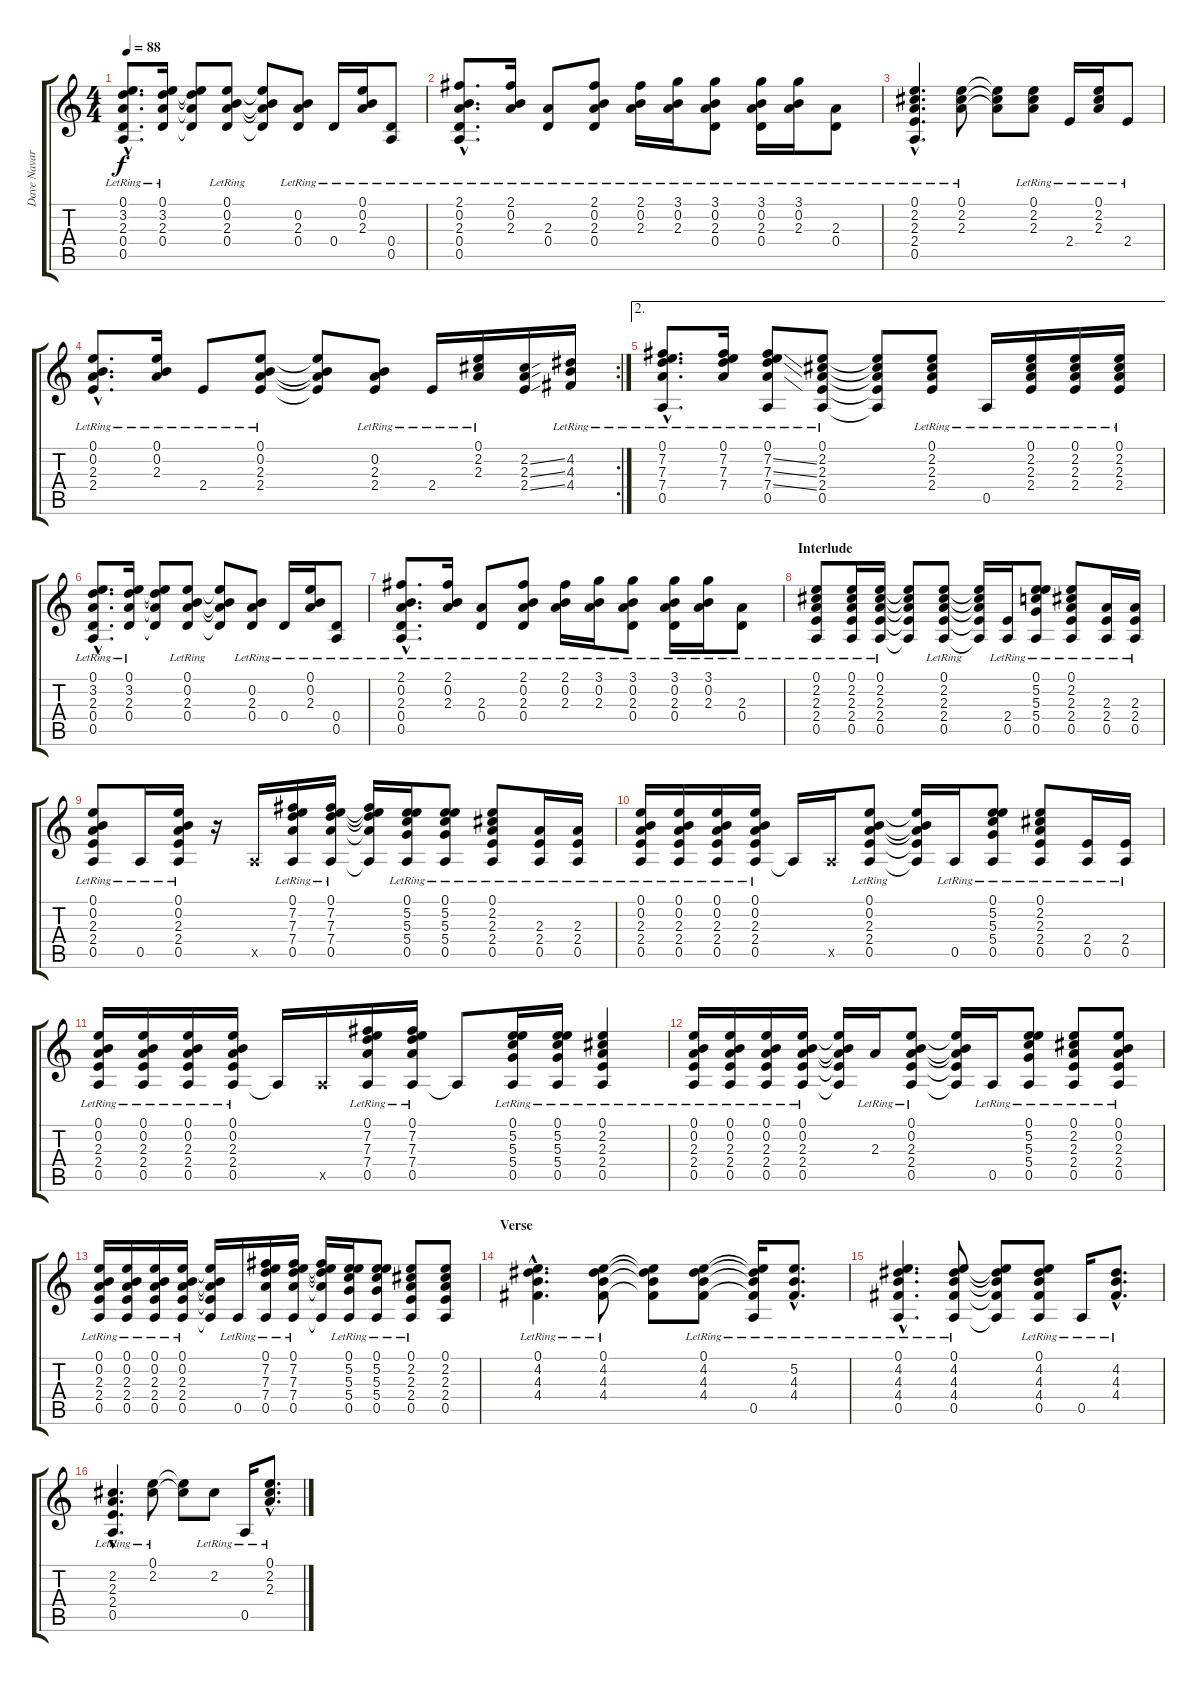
\track ("Dave Navarro Clean" "Dave Navar") {instrument electricguitarclean}
\staff {score tabs}
\tuning (E4 B3 G3 D3 A2 E2) {hide}
\ts (4 4)
\tempo 88
\clef g2
\ks c
(0.1{hac lr} 3.2{hac lr} 2.3{hac lr} 0.4{hac lr} 0.5{hac lr}).8{d dy f} (0.1{lr} 3.2{lr} 2.3{lr} 0.4{lr}).16 (0.1{t} 3.2{t} 2.3{t} 0.4{t}).8 (0.1{lr} 0.2{lr} 2.3{lr} 0.4{lr}).8 (0.1{t} 0.2{t} 2.3{t} 0.4{t}).8 (0.2{lr} 2.3{lr} 0.4{lr}).8 0.4{lr}.16 (0.1{lr} 0.2{lr} 2.3{lr}).16 (0.4{lr} 0.5{lr}).8 |
(2.1{hac lr} 0.2{hac lr} 2.3{hac lr} 0.4{hac lr} 0.5{hac lr}).8{d} (2.1{lr} 0.2{lr} 2.3{lr}).16 (2.3{lr} 0.4{lr}).8 (2.1{lr} 0.2{lr} 2.3{lr} 0.4{lr}).8 (2.1{lr} 0.2{lr} 2.3{lr}).16 (3.1{lr} 0.2{lr} 2.3{lr}).16 (3.1{lr} 0.2{lr} 2.3{lr} 0.4{lr}).8 (3.1{lr} 0.2{lr} 2.3{lr} 0.4{lr}).16 (3.1{lr} 0.2{lr} 2.3{lr}).16 (2.3{lr} 0.4{lr}).8 |
(0.1{hac lr} 2.2{hac lr} 2.3{hac lr} 2.4{hac lr} 0.5{hac lr}).4{d} (0.1{lr} 2.2{lr} 2.3{lr}).8 (0.1{t} 2.2{t} 2.3{t}).8 (0.1{lr} 2.2{lr} 2.3{lr}).8 2.4{lr}.16 (0.1{lr} 2.2{lr} 2.3{lr}).16 2.4{lr}.8 |
\rc 2
(0.1{hac lr} 0.2{hac lr} 2.3{hac lr} 2.4{hac lr}).8{d} (0.1{lr} 0.2{lr} 2.3{lr}).16 2.4{lr}.8 (0.1{lr} 0.2{lr} 2.3{lr} 2.4{lr}).8 (0.1{t} 0.2{t} 2.3{t} 2.4{t}).8 (0.2{lr} 2.3{lr} 2.4{lr}).8 2.4{lr}.16 (0.1{lr} 2.2{lr} 2.3{lr}).16 (2.2{ss} 2.3{ss} 2.4{ss}).16 (4.2{lr} 4.3{lr} 4.4{lr}).16 |
\ae 2
(0.1{hac lr} 7.2{hac lr} 7.3{hac lr} 7.4{hac lr} 0.5{hac lr}).8{d} (0.1{lr} 7.2{lr} 7.3{lr} 7.4{lr}).16 (0.1{lr} 7.2{ss} 7.3{ss} 7.4{ss} 0.5{lr}).8 (0.1{lr} 2.2{lr} 2.3{lr} 2.4{lr} 0.5{lr}).8 (0.1{t} 2.2{t} 2.3{t} 2.4{t} 0.5{t}).8 (0.1{lr} 2.2{lr} 2.3{lr} 2.4{lr}).8 0.5{lr}.16 (0.1{lr} 2.2{lr} 2.3{lr} 2.4{lr}).16 (0.1{lr} 2.2{lr} 2.3{lr} 2.4{lr}).16 (0.1{lr} 2.2{lr} 2.3{lr} 2.4{lr}).16 |
(0.1{hac lr} 3.2{hac lr} 2.3{hac lr} 0.4{hac lr} 0.5{hac lr}).8{d} (0.1{lr} 3.2{lr} 2.3{lr} 0.4{lr}).16 (0.1{t} 3.2{t} 2.3{t} 0.4{t}).8 (0.1{lr} 0.2{lr} 2.3{lr} 0.4{lr}).8 (0.1{t} 0.2{t} 2.3{t} 0.4{t}).8 (0.2{lr} 2.3{lr} 0.4{lr}).8 0.4{lr}.16 (0.1{lr} 0.2{lr} 2.3{lr}).16 (0.4{lr} 0.5{lr}).8 |
(2.1{hac lr} 0.2{hac lr} 2.3{hac lr} 0.4{hac lr} 0.5{hac lr}).8{d} (2.1{lr} 0.2{lr} 2.3{lr}).16 (2.3{lr} 0.4{lr}).8 (2.1{lr} 0.2{lr} 2.3{lr} 0.4{lr}).8 (2.1{lr} 0.2{lr} 2.3{lr}).16 (3.1{lr} 0.2{lr} 2.3{lr}).16 (3.1{lr} 0.2{lr} 2.3{lr} 0.4{lr}).8 (3.1{lr} 0.2{lr} 2.3{lr} 0.4{lr}).16 (3.1{lr} 0.2{lr} 2.3{lr}).16 (2.3{lr} 0.4{lr}).8 |
\section ("" "Interlude")
(0.1{lr} 2.2{lr} 2.3{lr} 2.4{lr} 0.5{lr}).8 (0.1{lr} 2.2{lr} 2.3{lr} 2.4{lr} 0.5{lr}).16 (0.1{lr} 2.2{lr} 2.3{lr} 2.4{lr} 0.5{lr}).16 (0.1{t} 2.2{t} 2.3{t} 2.4{t} 0.5{t}).8 (0.1{lr} 2.2{lr} 2.3{lr} 2.4{lr} 0.5{lr}).8 (0.1{t} 2.2{t} 2.3{t} 2.4{t} 0.5{t}).16 (2.4{lr} 0.5{lr}).16 (0.1{lr} 5.2{lr} 5.3{lr} 5.4{lr} 0.5{lr}).8 (0.1{lr} 2.2{lr} 2.3{lr} 2.4{lr} 0.5{lr}).8 (2.3{lr} 2.4{lr} 0.5{lr}).16 (2.3{lr} 2.4{lr} 0.5{lr}).16 |
(0.1{lr} 0.2{lr} 2.3{lr} 2.4{lr} 0.5{lr}).8 0.5{lr}.16 (0.1{lr} 0.2{lr} 2.3{lr} 2.4{lr} 0.5{lr}).16 r.16 0.5{x}.16 (0.1{lr} 7.2{lr} 7.3{lr} 7.4{lr} 0.5{lr}).16 (0.1{lr} 7.2{lr} 7.3{lr} 7.4{lr} 0.5{lr}).16 (0.1{t} 7.2{t} 7.3{t} 7.4{t} 0.5{t}).16 (0.1{lr} 5.2{lr} 5.3{lr} 5.4{lr} 0.5{lr}).16 (0.1{lr} 5.2{lr} 5.3{lr} 5.4{lr} 0.5{lr}).8 (0.1{lr} 2.2{lr} 2.3{lr} 2.4{lr} 0.5{lr}).8 (2.3{lr} 2.4{lr} 0.5{lr}).16 (2.3{lr} 2.4{lr} 0.5{lr}).16 |
(0.1{lr} 0.2{lr} 2.3{lr} 2.4{lr} 0.5{lr}).16 (0.1{lr} 0.2{lr} 2.3{lr} 2.4{lr} 0.5{lr}).16 (0.1{lr} 0.2{lr} 2.3{lr} 2.4{lr} 0.5).16 (0.1{lr} 0.2{lr} 2.3{lr} 2.4{lr} 0.5{lr}).16 0.5{t}.16 0.5{x}.16 (0.1{lr} 0.2{lr} 2.3{lr} 2.4{lr} 0.5{lr}).8 (0.1{t} 0.2{t} 2.3{t} 2.4{t} 0.5{t}).16 0.5{lr}.16 (0.1{lr} 5.2{lr} 5.3{lr} 5.4{lr} 0.5{lr}).8 (0.1{lr} 2.2{lr} 2.3{lr} 2.4{lr} 0.5{lr}).8 (2.4{lr} 0.5{lr}).16 (2.4{lr} 0.5{lr}).16 |
(0.1{lr} 0.2{lr} 2.3{lr} 2.4{lr} 0.5{lr}).16 (0.1{lr} 0.2{lr} 2.3{lr} 2.4{lr} 0.5{lr}).16 (0.1{lr} 0.2{lr} 2.3{lr} 2.4{lr} 0.5{lr}).16 (0.1{lr} 0.2{lr} 2.3{lr} 2.4{lr} 0.5{lr}).16 0.5{t}.16 0.5{x}.16 (0.1{lr} 7.2{lr} 7.3{lr} 7.4{lr} 0.5{lr}).16 (0.1{lr} 7.2{lr} 7.3{lr} 7.4{lr} 0.5{lr}).16 0.5{t}.8 (0.1{lr} 5.2{lr} 5.3{lr} 5.4{lr} 0.5{lr}).16 (0.1{lr} 5.2{lr} 5.3{lr} 5.4{lr} 0.5{lr}).16 (0.1{lr} 2.2{lr} 2.3{lr} 2.4{lr} 0.5{lr}).4 |
(0.1{lr} 0.2{lr} 2.3{lr} 2.4{lr} 0.5{lr}).16 (0.1{lr} 0.2{lr} 2.3{lr} 2.4{lr} 0.5{lr}).16 (0.1{lr} 0.2{lr} 2.3{lr} 2.4{lr} 0.5{lr}).16 (0.1{lr} 0.2{lr} 2.3{lr} 2.4{lr} 0.5{lr}).16 (0.1{t} 0.2{t} 2.3{t} 2.4{t} 0.5{t}).16 2.3{lr}.16 (0.1{lr} 0.2{lr} 2.3{lr} 2.4{lr} 0.5).8 (0.1{t} 0.2{t} 2.3{t} 2.4{t} 0.5{t}).16 0.5{lr}.16 (0.1{lr} 5.2{lr} 5.3{lr} 5.4{lr} 0.5{lr}).8 (0.1{lr} 2.2{lr} 2.3{lr} 2.4{lr} 0.5{lr}).8 (0.1{lr} 0.2{lr} 2.3{lr} 2.4{lr} 0.5{lr}).8 |
(0.1{lr} 0.2{lr} 2.3{lr} 2.4{lr} 0.5{lr}).16 (0.1{lr} 0.2{lr} 2.3{lr} 2.4{lr} 0.5{lr}).16 (0.1{lr} 0.2{lr} 2.3{lr} 2.4{lr} 0.5{lr}).16 (0.1{lr} 0.2{lr} 2.3{lr} 2.4{lr} 0.5{lr}).16 (0.1{t} 0.2{t} 2.3{t} 2.4{t} 0.5{t}).16 0.5{lr}.16 (0.1{lr} 7.2{lr} 7.3{lr} 7.4{lr} 0.5{lr}).16 (0.1{lr} 7.2{lr} 7.3{lr} 7.4{lr} 0.5{lr}).16 (0.1{t} 7.2{t} 7.3{t} 7.4{t} 0.5{t}).16 (0.1{lr} 5.2{lr} 5.3{lr} 5.4{lr} 0.5{lr}).16 (0.1{lr} 5.2{lr} 5.3{lr} 5.4{lr} 0.5{lr}).8 (0.1{lr} 2.2{lr} 2.3{lr} 2.4{lr} 0.5{lr}).8 (0.1 2.2 2.3 2.4 0.5).8 |
\section ("" "Verse")
(0.1{hac lr} 4.2{hac lr} 4.3{hac lr} 4.4{hac lr}).4{d} (0.1{lr} 4.2{lr} 4.3{lr} 4.4{lr}).8 (0.1{t} 4.2{t} 4.3{t} 4.4{t}).8 (0.1{lr} 4.2{lr} 4.3{lr} 4.4{lr}).8 (0.1{t} 4.2{t} 4.3{t} 4.4{t} 0.5{lr}).16 (5.2{hac lr} 4.3{hac lr} 4.4{hac lr}).8{d} |
(0.1{hac lr} 4.2{hac lr} 4.3{hac lr} 4.4{hac lr} 0.5{hac lr}).4{d} (0.1{lr} 4.2{lr} 4.3{lr} 4.4{lr} 0.5{lr}).8 (0.1{t} 4.2{t} 4.3{t} 4.4{t} 0.5{t}).8 (0.1{lr} 4.2{lr} 4.3{lr} 4.4{lr} 0.5{lr}).8 0.5{lr}.16 (4.2{hac lr} 4.3{hac lr} 4.4{hac lr}).8{d} |
(2.2{hac lr} 2.3{hac lr} 2.4{hac lr} 0.5{hac lr}).4{d} (0.1{lr} 2.2{lr}).8 (0.1{t} 2.2{t}).8 2.2{lr}.8 0.5{lr}.16 (0.1{hac lr} 2.2{hac lr} 2.3{hac lr}).8{d}
